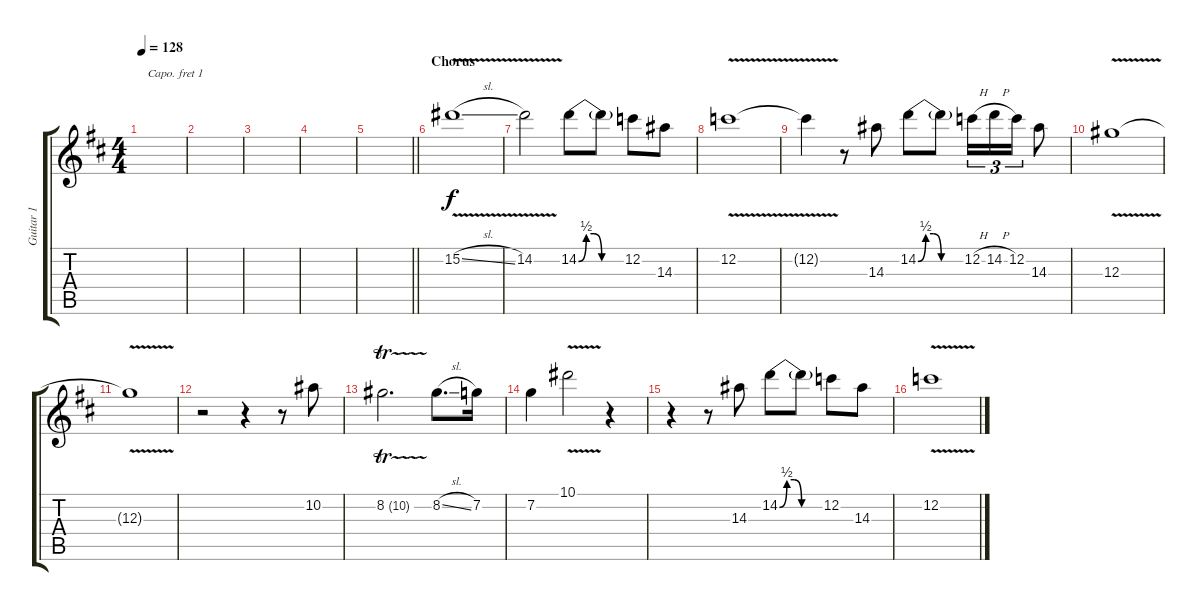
\track ("Guitar 1" "Guitar 1") {instrument distortionguitar}
\staff {score tabs}
\capo 1
\tuning (E4 B3 G3 D3 A2 D2) {hide}
\ts (4 4)
\tempo 128
\clef g2
\ks d
|
|
|
|
\barLineRight lightlight
|
\section ("" "Chorus")
15.2{v sl}.1 |
14.2{v}.2 14.2{be (custom 0 0 10 2 20 2 30 0 60 0)}.8 14.2{t}.8 12.2.8 14.3.8 |
12.2{v}.1 |
12.2{t}.4 r.8 14.3.8 14.2{be (custom 0 0 10 2 20 2 30 0 60 0)}.8 14.2{t}.8 12.2{h}.16{tu (3 2)} 14.2{h}.16{tu (3 2)} 12.2.16{tu (3 2)} 14.3.8 |
12.3{v}.1 |
12.3{t}.1 |
r.2 r.4 r.8 10.2.8 |
8.2{tr (10 32)}.2{d} 8.2{sl}.8{d} 7.2.16 |
7.2.4 10.1{v}.2 r.4 |
r.4 r.8 14.3.8 14.2{be (custom 0 0 10 2 20 2 30 0 60 0)}.8 14.2{t}.8 12.2.8 14.3.8 |
12.2{v}.1
